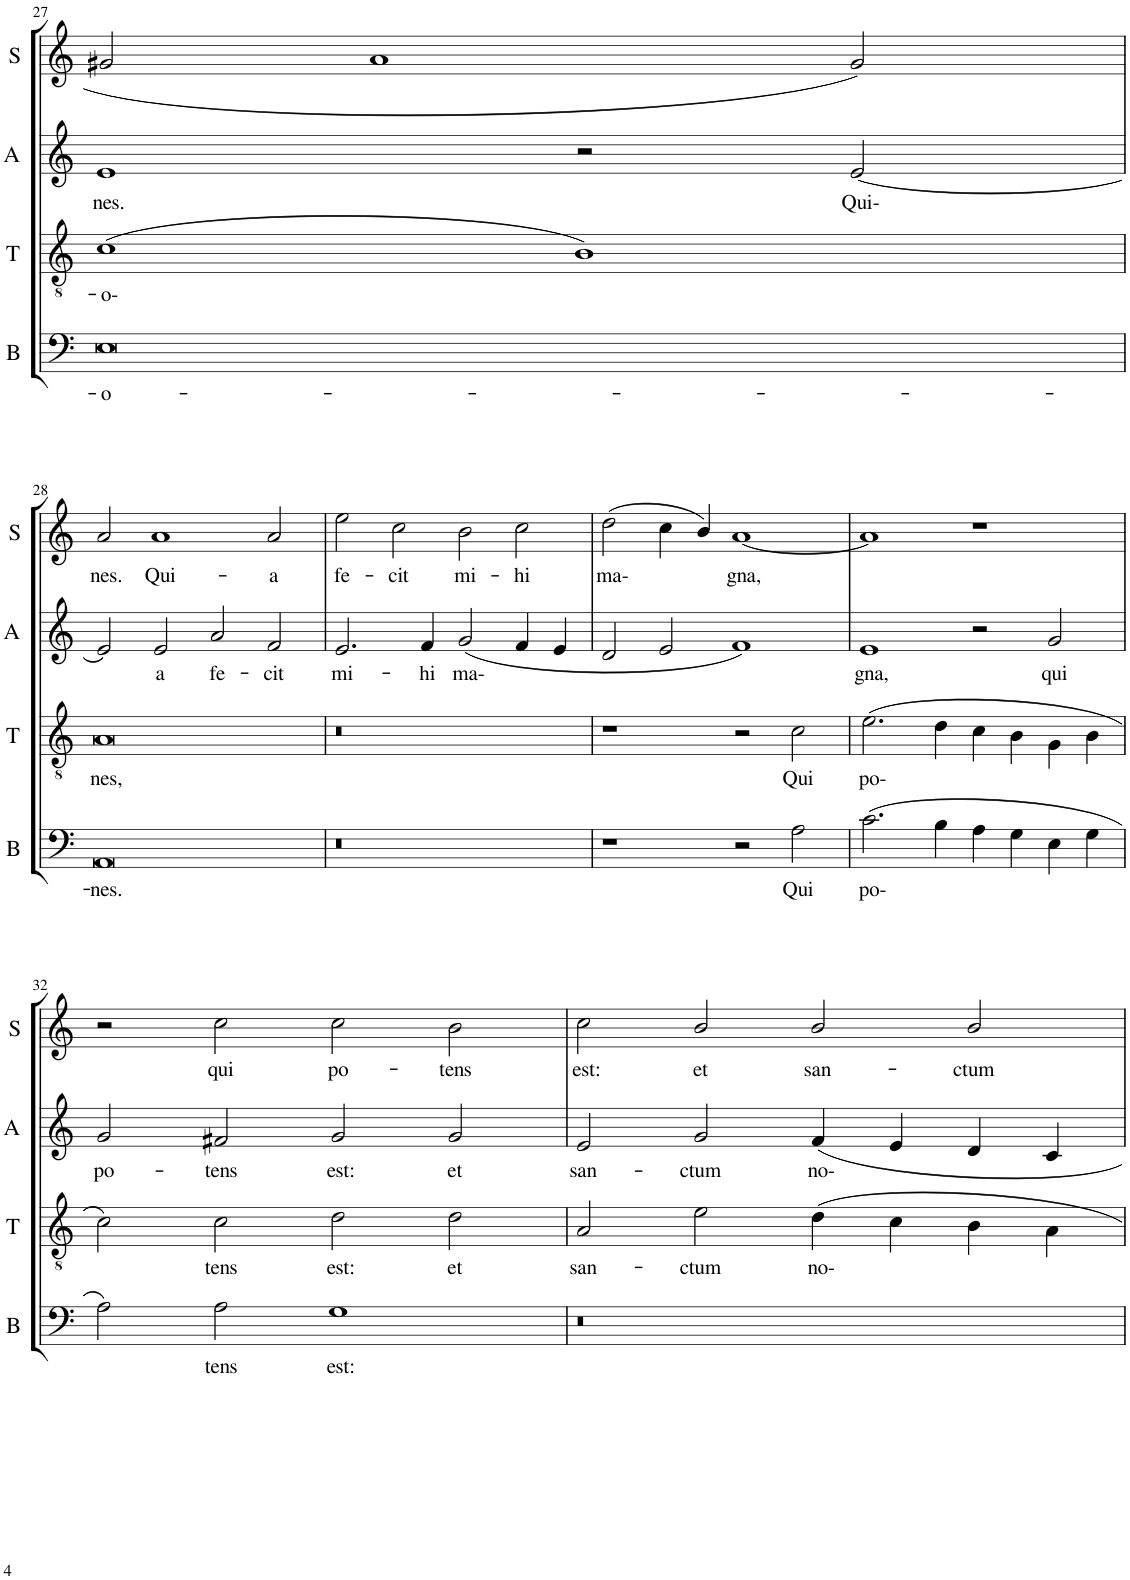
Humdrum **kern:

**kern	**text	**kern	**text	**kern	**text	**kern	**text
*part4	*part4	*part3	*part3	*part2	*part2	*part1	*part1
*staff4	*staff4	*staff3	*staff3	*staff2	*staff2	*staff1	*staff1
*I"Bass	*	*I"Tenor	*	*I"Alto	*	*I"Soprano	*
*I'B	*	*I'T	*	*I'A	*	*I'S	*
!!LO:PB:g=z
*clefF4	*	*clefGv2	*	*clefG2	*	*clefG2	*
*k[]	*	*k[]	*	*k[]	*	*k[]	*
=27	=27	=27	=27	=27	=27	=27	=27
!	!LO:LY:b	!	!LO:LY:b	!	!LO:LY:b	!	!
[1E	-o-	(>1c	-o-	1e	nes.	2g#X/	.
.	.	.	.	.	.	[2a	.
1ryy	.	1B)	.	2r	.	2ryy	.
!	!	!	!	!	!LO:LY:b	!	!
.	.	.	.	[2e/	Qui-	2g#/	.
!!LO:LB:g=z
=28	=28	=28	=28	=28	=28	=28	=28
!	!LO:LY:b	!	!LO:LY:b	!	!	!	!LO:LY:b
[1AA	-nes.	[1A	nes,	2e/]	.	2a/	nes.
!	!	!	!	!	!LO:LY:b	!	!
.	.	.	.	2e/	a	2a]	.
!	!	!	!	!	!LO:LY:b	!	!LO:LY:b
1E]	.	1ryy	.	2a/	fe-	[2a	Qui-
!	!	!	!	!	!LO:LY:b	!	!LO:LY:b
.	.	.	.	2f/	-cit	2a/	-a
=29	=29	=29	=29	=29	=29	=29	=29
!	!	!	!	!	!LO:LY:b	!	!LO:LY:b
1r	.	1r	.	2.e/	mi-	2ee\	fe-
.	.	.	.	.	.	2a]	.
!	!	!	!	!	!LO:LY:b	!	!
.	.	.	.	4f/	-hi	.	.
!	!	!	!	!	!LO:LY:b	!	!LO:LY:b
1AA]	.	1A]	.	(<2g/	ma-	2cc\	-cit
!	!	!	!	!	!	!	!LO:LY:b
.	.	.	.	4f/	.	2b\	mi-
.	.	.	.	4e/	.	.	.
!	!	!	!	!	!	!	!LO:LY:b
2ryy	.	2ryy	.	2ryy	.	2cc\	-hi
=30	=30	=30	=30	=30	=30	=30	=30
!	!	!	!	!	!	!	!LO:LY:b
1r	.	1r	.	2d/	.	(>2dd\	ma-
.	.	.	.	2e/	.	4cc\	.
.	.	.	.	.	.	4b/)	.
!	!	!	!	!	!	!	!LO:LY:b
2r	.	2r	.	1f)	.	[1a	gna,
!	!LO:LY:b	!	!LO:LY:b	!	!	!	!
2A\	Qui	2c\	Qui	.	.	.	.
=31	=31	=31	=31	=31	=31	=31	=31
!	!LO:LY:b	!	!LO:LY:b	!	!LO:LY:b	!	!
(>2.c\	po-	(>2.e\	po-	1e	gna,	1a]	.
4B\	.	4d\	.	.	.	.	.
4A\	.	4c\	.	2r	.	1r	.
4G\	.	4B\	.	.	.	.	.
!	!	!	!	!	!LO:LY:b	!	!
4E\	.	4G\	.	2g/	qui	.	.
4G\	.	4B\	.	.	.	.	.
!!LO:LB:g=z
=32	=32	=32	=32	=32	=32	=32	=32
!	!	!	!	!	!LO:LY:b	!	!
2A\)	.	2c\)	.	2g/	po-	2r	.
!	!LO:LY:b	!	!LO:LY:b	!	!LO:LY:b	!	!LO:LY:b
2A\	tens	2c\	tens	2f#X/	-tens	2cc\	qui
!	!LO:LY:b	!	!LO:LY:b	!	!LO:LY:b	!	!LO:LY:b
1G	est:	2d\	est:	2g/	est:	2cc\	po-
!	!	!	!LO:LY:b	!	!LO:LY:b	!	!LO:LY:b
.	.	2d\	et	2g/	et	2b\	-tens
=33	=33	=33	=33	=33	=33	=33	=33
!	!	!	!LO:LY:b	!	!LO:LY:b	!	!LO:LY:b
1r	.	2A/	san-	2e/	san-	2cc\	est:
!	!	!	!LO:LY:b	!	!LO:LY:b	!	!LO:LY:b
.	.	2e\	-ctum	2g/	-ctum	2b/	et
!	!	!	!LO:LY:b	!	!LO:LY:b	!	!LO:LY:b
1ryy	.	4d\	no-	4f/	no-	2b/	san-
.	.	4c\	.	4e/	.	.	.
!	!	!	!	!	!	!	!LO:LY:b
.	.	4B\	.	4d/	.	2b/	-ctum
.	.	4A\	.	4c/	.	.	.
=	=	=	=	=	=	=	=
*-	*-	*-	*-	*-	*-	*-	*-
